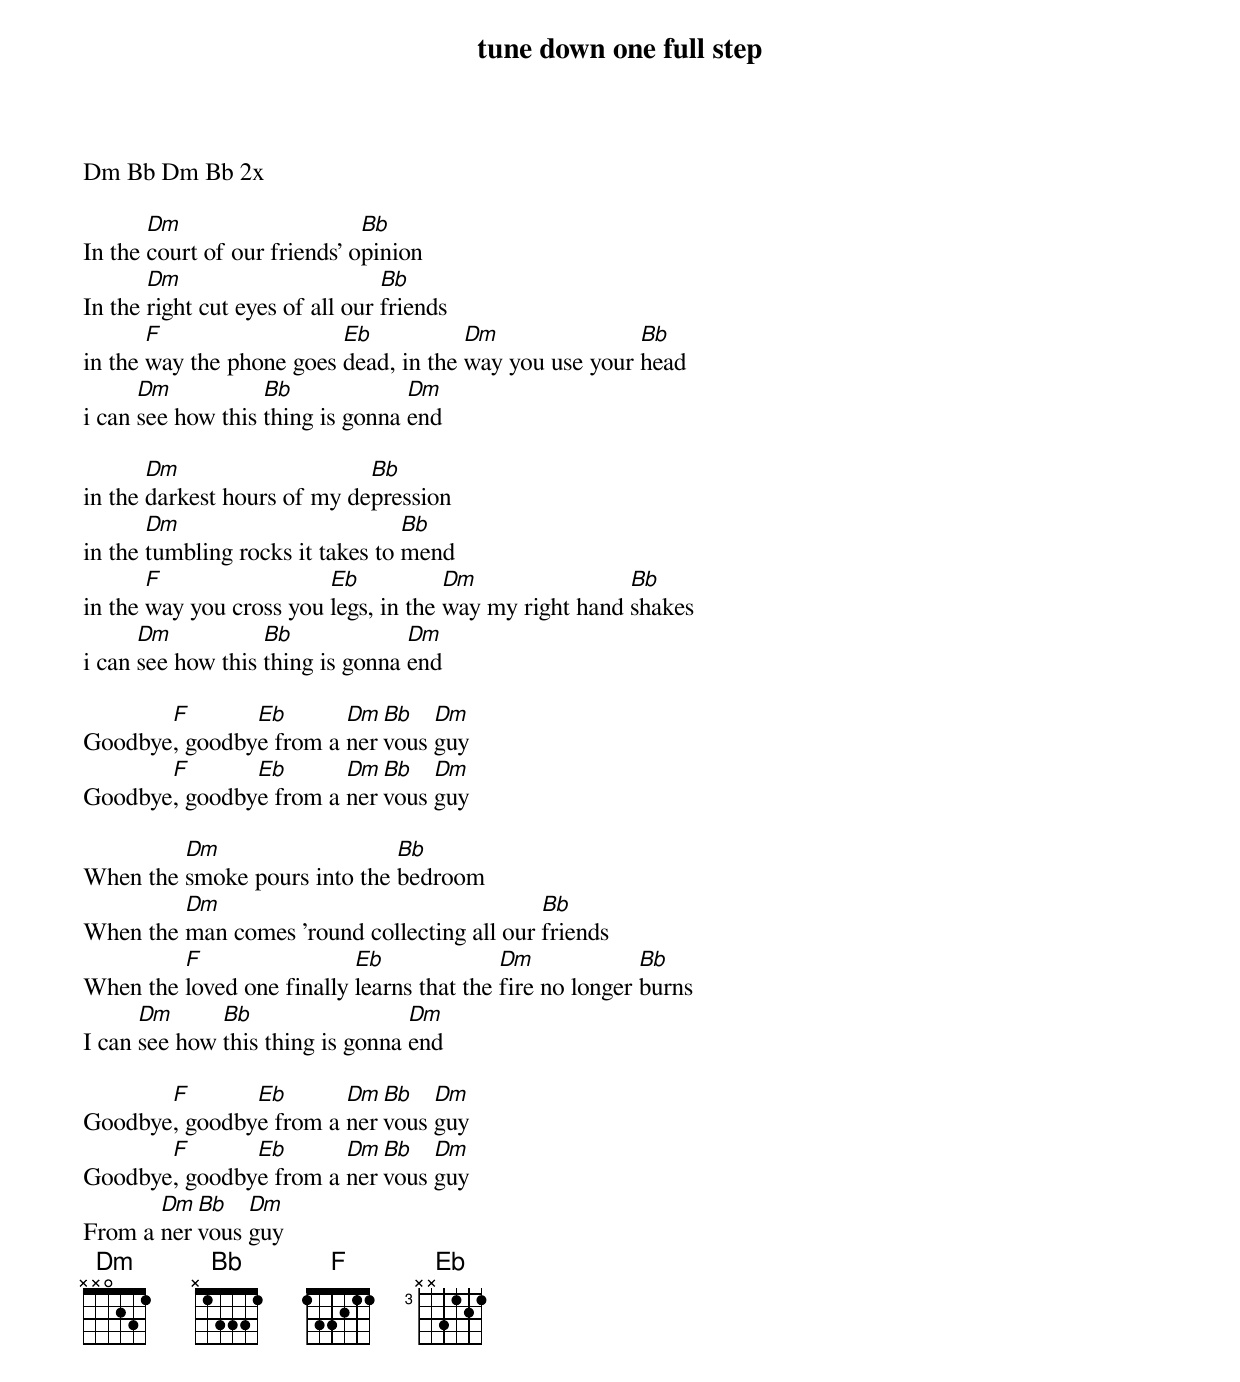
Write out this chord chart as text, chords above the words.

tune down one full step

Dm Bb Dm Bb 2x

       Dm                     Bb
In the court of our friends' opinion
       Dm                        Bb
In the right cut eyes of all our friends
       F                  Eb           Dm               Bb
in the way the phone goes dead, in the way you use your head
      Dm           Bb             Dm
i can see how this thing is gonna end

       Dm                    Bb
in the darkest hours of my depression
       Dm                         Bb
in the tumbling rocks it takes to mend
       F                 Eb           Dm                Bb
in the way you cross you legs, in the way my right hand shakes
      Dm           Bb             Dm
i can see how this thing is gonna end

       F       Eb       Dm Bb   Dm
Goodbye, goodbye from a nervous guy
       F       Eb       Dm Bb   Dm
Goodbye, goodbye from a nervous guy

         Dm                   Bb
When the smoke pours into the bedroom
         Dm                                  Bb
When the man comes 'round collecting all our friends
         F                 Eb              Dm             Bb
When the loved one finally learns that the fire no longer burns
      Dm      Bb                  Dm
I can see how this thing is gonna end

       F       Eb       Dm Bb   Dm
Goodbye, goodbye from a nervous guy
       F       Eb       Dm Bb   Dm
Goodbye, goodbye from a nervous guy
       Dm Bb   Dm
From a nervous guy
